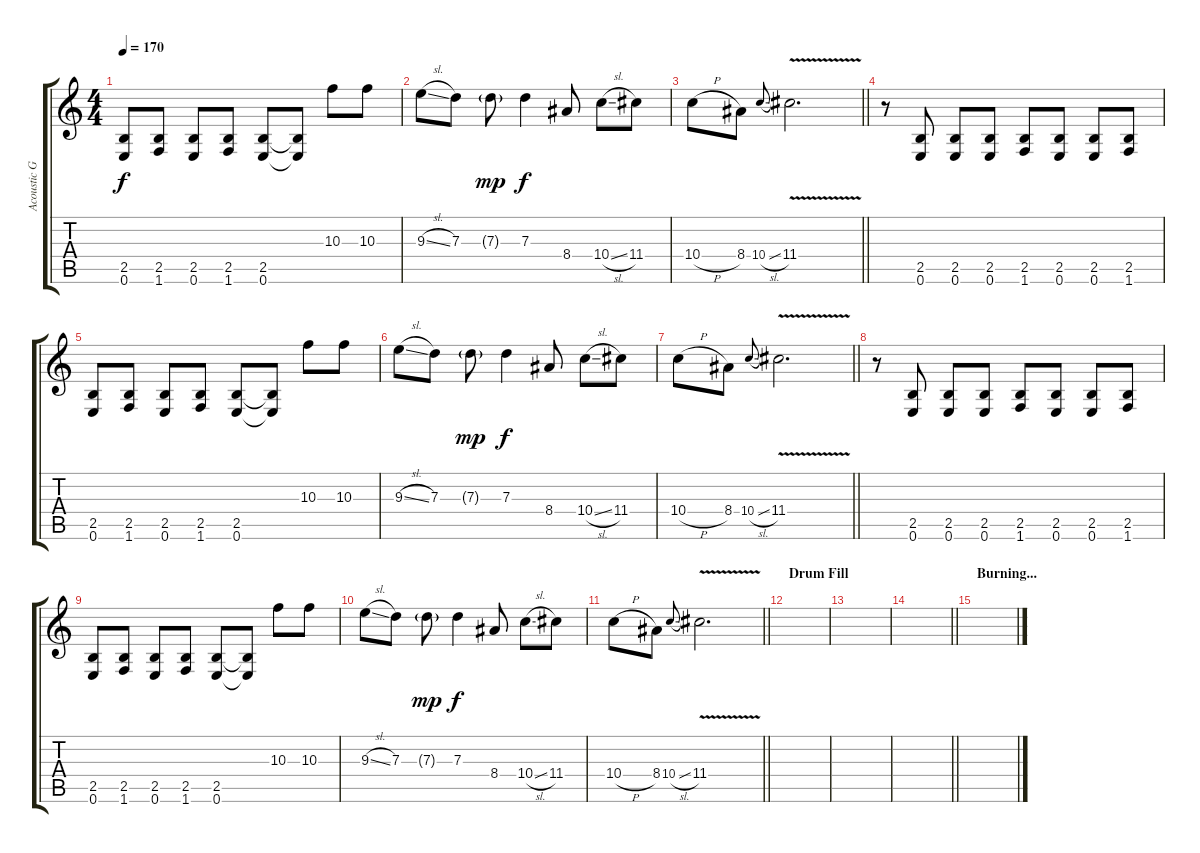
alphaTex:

\track ("Acoustic Guitar" "Acoustic G") {instrument acousticguitarnylon}
\staff {score tabs}
\tuning (E4 B3 G3 D3 A2 E2) {hide}
\ts (4 4)
\tempo 170
\clef g2
\ks c
(2.5 0.6).8{dy f} (2.5 1.6).8 (2.5 0.6).8 (2.5 1.6).8 (2.5 0.6).8 (2.5{t} 0.6{t}).8 10.3.8 10.3.8 |
9.3{sl}.8 7.3.8 7.3{g}.8{dy mp} 7.3.4{dy f} 8.4.8 10.4{sl}.8 11.4.8 |
\barLineRight lightlight
10.4{h}.8 8.4.8 10.4{sl}.8{gr onbeat} 11.4{v}.2{d} |
\section ("" "")
r.8 (2.5 0.6).8 (2.5 0.6).8 (2.5 0.6).8 (2.5 1.6).8 (2.5 0.6).8 (2.5 0.6).8 (2.5 1.6).8 |
(2.5 0.6).8 (2.5 1.6).8 (2.5 0.6).8 (2.5 1.6).8 (2.5 0.6).8 (2.5{t} 0.6{t}).8 10.3.8 10.3.8 |
9.3{sl}.8 7.3.8 7.3{g}.8{dy mp} 7.3.4{dy f} 8.4.8 10.4{sl}.8 11.4.8 |
\barLineRight lightlight
10.4{h}.8 8.4.8 10.4{sl}.8{gr onbeat} 11.4{v}.2{d} |
\section ("" "")
r.8 (2.5 0.6).8 (2.5 0.6).8 (2.5 0.6).8 (2.5 1.6).8 (2.5 0.6).8 (2.5 0.6).8 (2.5 1.6).8 |
(2.5 0.6).8 (2.5 1.6).8 (2.5 0.6).8 (2.5 1.6).8 (2.5 0.6).8 (2.5{t} 0.6{t}).8 10.3.8 10.3.8 |
9.3{sl}.8 7.3.8 7.3{g}.8{dy mp} 7.3.4{dy f} 8.4.8 10.4{sl}.8 11.4.8 |
\barLineRight lightlight
10.4{h}.8 8.4.8 10.4{sl}.8{gr onbeat} 11.4{v}.2{d} |
\section ("" "Drum Fill")
|
|
\barLineRight lightlight
|
\section ("" "Burning...")
